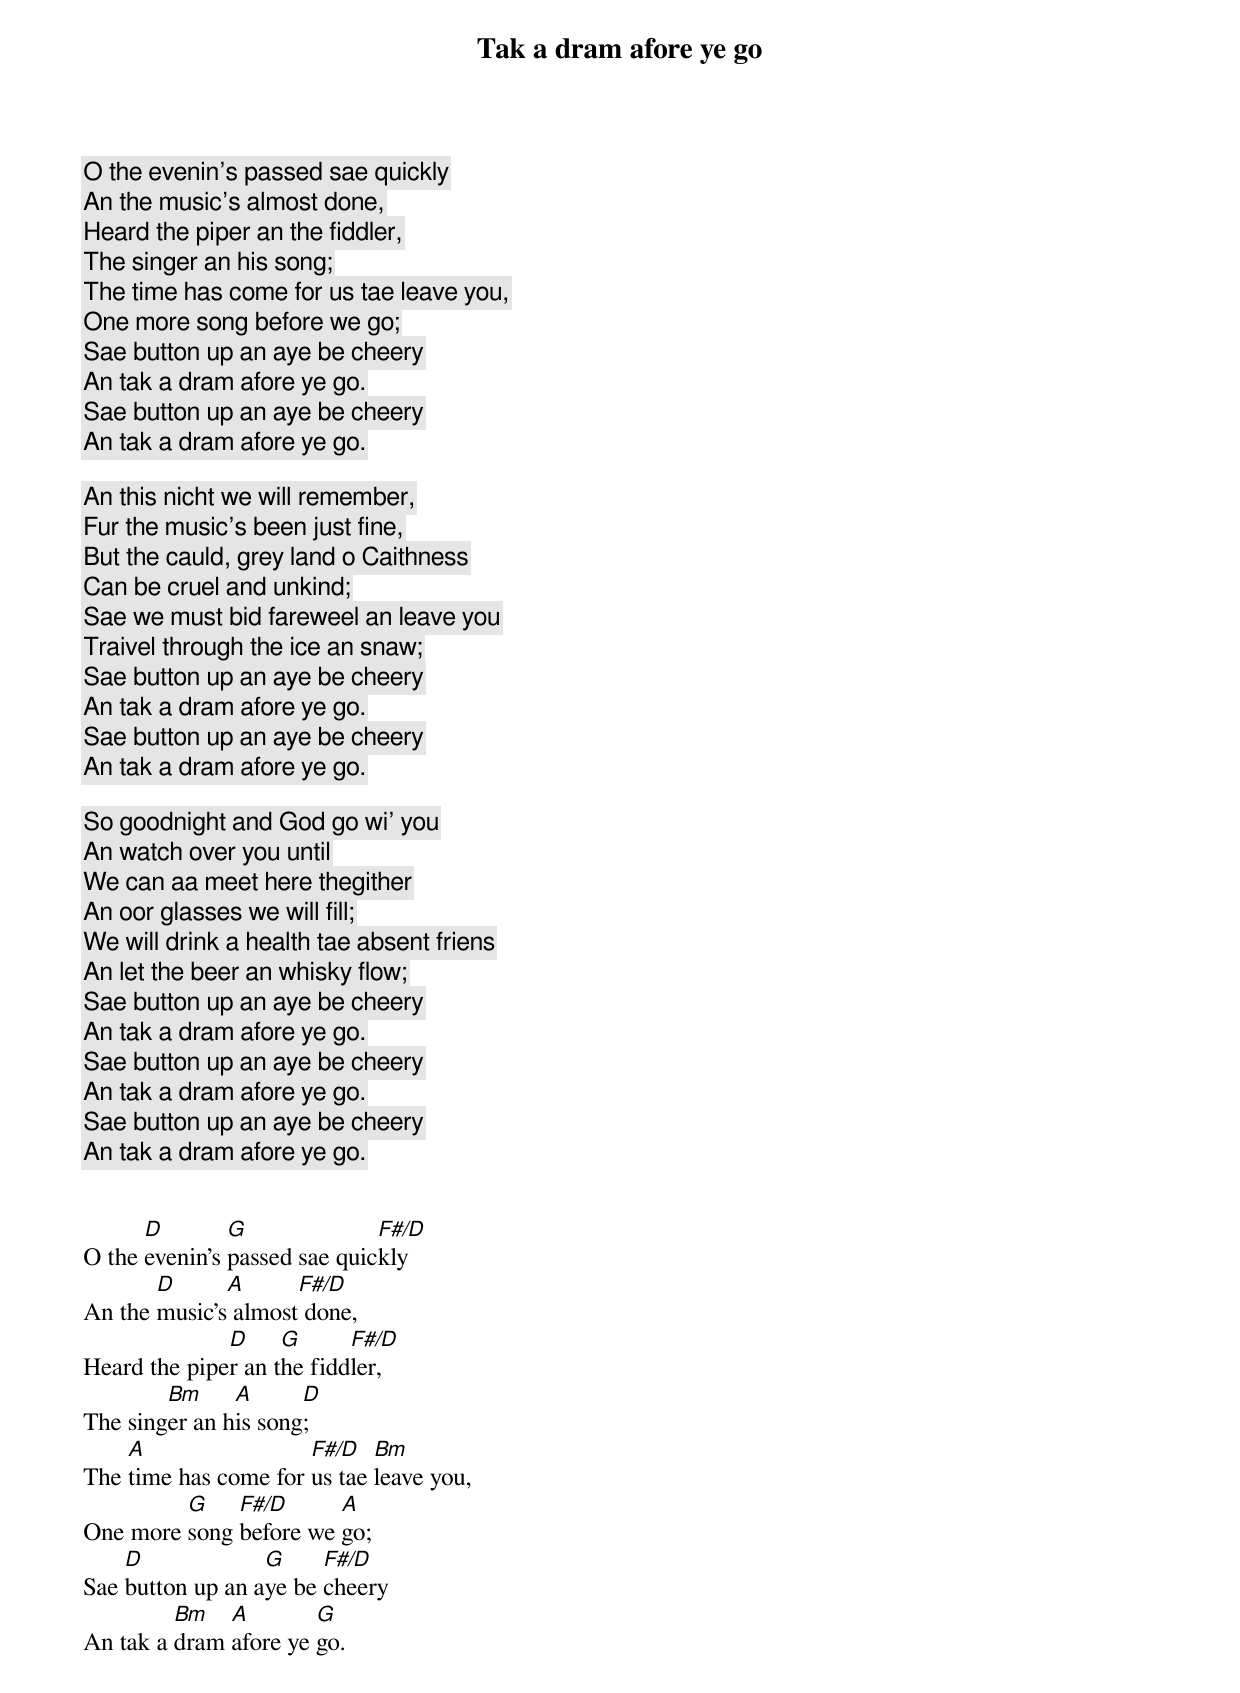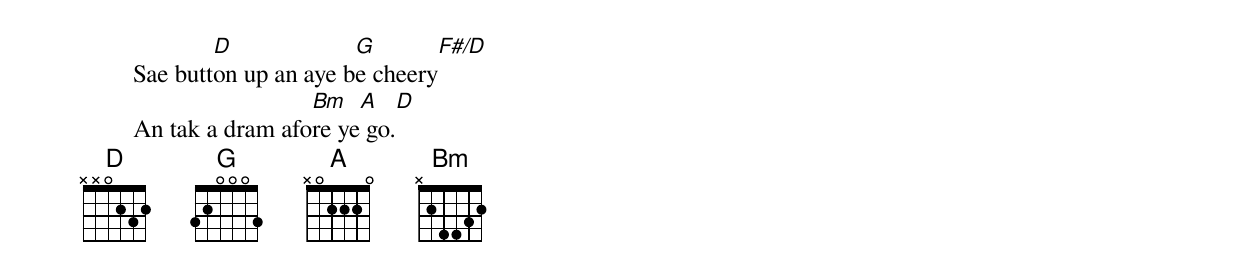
Tak a dram afore ye go


O the evenin's passed sae quickly
An the music's almost done,
Heard the piper an the fiddler,
The singer an his song;
The time has come for us tae leave you,
One more song before we go;
Sae button up an aye be cheery
An tak a dram afore ye go.
    Sae button up an aye be cheery
    An tak a dram afore ye go.

An this nicht we will remember,
Fur the music's been just fine,
But the cauld, grey land o Caithness
Can be cruel and unkind;
Sae we must bid fareweel an leave you
Traivel through the ice an snaw;
Sae button up an aye be cheery
An tak a dram afore ye go.
    Sae button up an aye be cheery
    An tak a dram afore ye go.

So goodnight and God go wi' you
An watch over you until
We can aa meet here thegither
An oor glasses we will fill;
We will drink a health tae absent friens
An let the beer an whisky flow;
Sae button up an aye be cheery
An tak a dram afore ye go.
    Sae button up an aye be cheery
    An tak a dram afore ye go.
    Sae button up an aye be cheery
    An tak a dram afore ye go.


      D        G 	      F#/D
O the evenin's passed sae quickly
       D      A      F#/D
An the music's almost done,
	      D     G      F#/D
Heard the piper an the fiddler,
	Bm     A      D
The singer an his song;
    A                 F#/D   Bm
The time has come for us tae leave you,
         G    F#/D      A
One more song before we go;
    D             G 	F#/D
Sae button up an aye be cheery
         Bm   A        G
An tak a dram afore ye go.
		D             G 	F#/D
	Sae button up an aye be cheery
			 Bm   A        D
	An tak a dram afore ye go.
